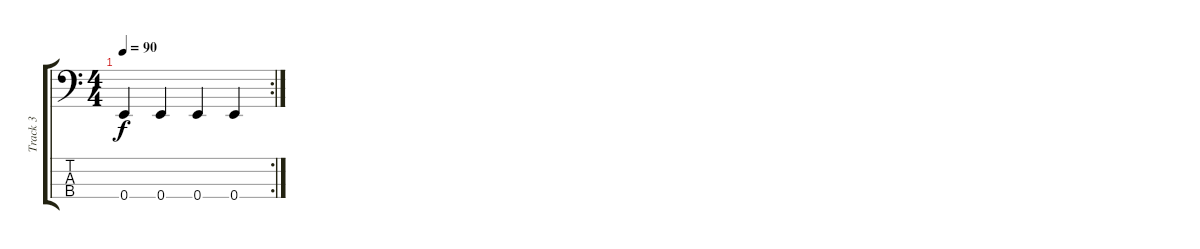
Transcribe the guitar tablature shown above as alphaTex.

\track ("Track 3" "Track 3") {instrument electricbassfinger}
\staff {score tabs}
\tuning (G2 D2 A1 E1) {hide}
\rc 2
\ts (4 4)
\tempo 90
\clef f4
\ks c
0.4.4{dy f} 0.4.4 0.4.4 0.4.4
